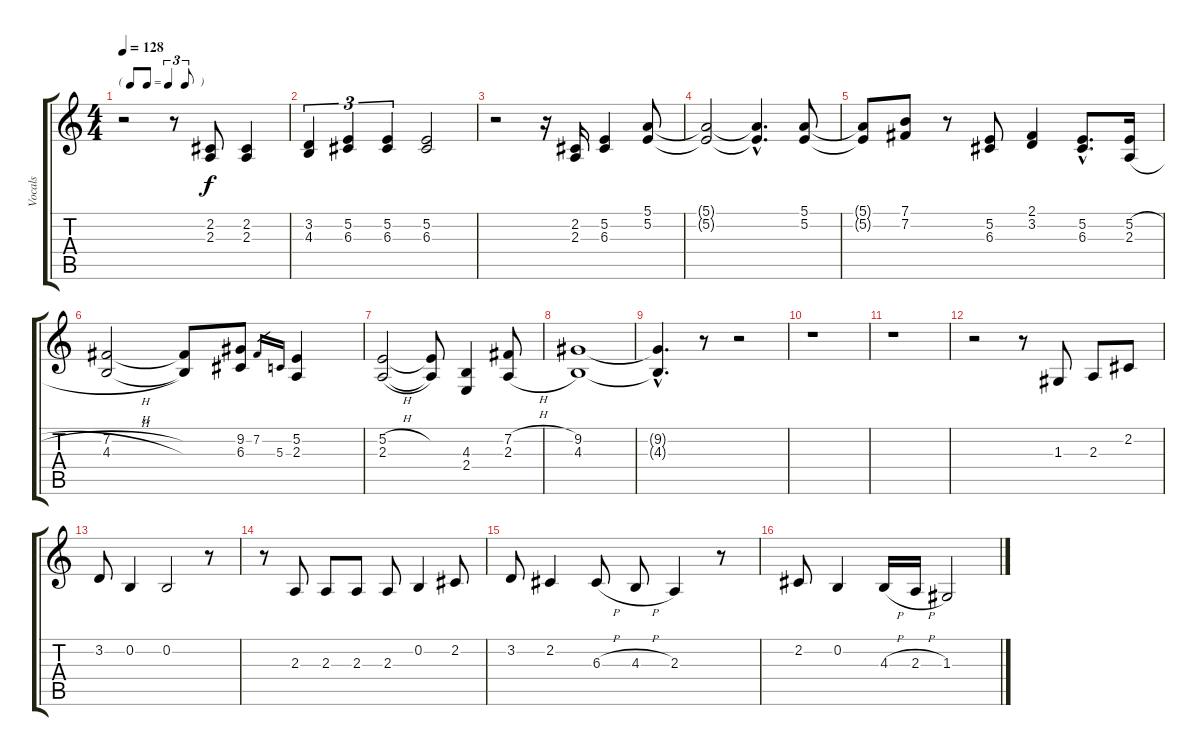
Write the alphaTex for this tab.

\track ("Vocals" "Vocals") {instrument tenorsax}
\staff {score tabs}
\tuning (E4 B3 G3 D3 A2 E2) {hide}
\ts (4 4)
\tf triplet8th
\tempo 128
\clef g2
\ks c
r.2{dy f} r.8 (2.2 2.3).8 (2.2 2.3).4 |
(3.2 4.3).4{tu (3 2)} (5.2 6.3).4{tu (3 2)} (5.2 6.3).4{tu (3 2)} (5.2 6.3).2 |
r.2 r.16 (2.2 2.3).16 (5.2 6.3).4 (5.1 5.2).8 |
(5.1{t} 5.2{t}).2 (5.1{hac t} 5.2{hac t}).4{d} (5.1 5.2).8 |
(5.1{t} 5.2{t}).8 (7.1 7.2).8 r.8 (5.2 6.3).8 (2.1 3.2).4 (5.2{hac} 6.3{hac}).8{d} (5.2{h} 2.3{h}).16 |
(7.2{h} 4.3{h}).2 (7.2{t} 4.3{t}).8 (9.2 6.3).8 7.2.16{gr} 5.3.16{gr} (5.2 2.3).4 |
(5.2{h} 2.3{h}).2 (5.2{t} 2.3{t}).8 (4.3 2.4).4 (7.2{h} 2.3{h}).8 |
(9.2 4.3).1{volume 8} |
(9.2{hac t} 4.3{hac t}).4{d} r.8 r.2 |
r.1 |
r.1 |
r.2 r.8 1.3.8{volume 16} 2.3.8 2.2.8 |
3.2.8 0.2.4 0.2.2 r.8 |
r.8 2.3.8 2.3.8 2.3.8 2.3.8 0.2.4 2.2.8 |
3.2.8 2.2.4 6.3{h}.8 4.3{h}.8 2.3.4 r.8 |
2.2.8 0.2.4 4.3{h}.16 2.3{h}.16 1.3{h}.2
